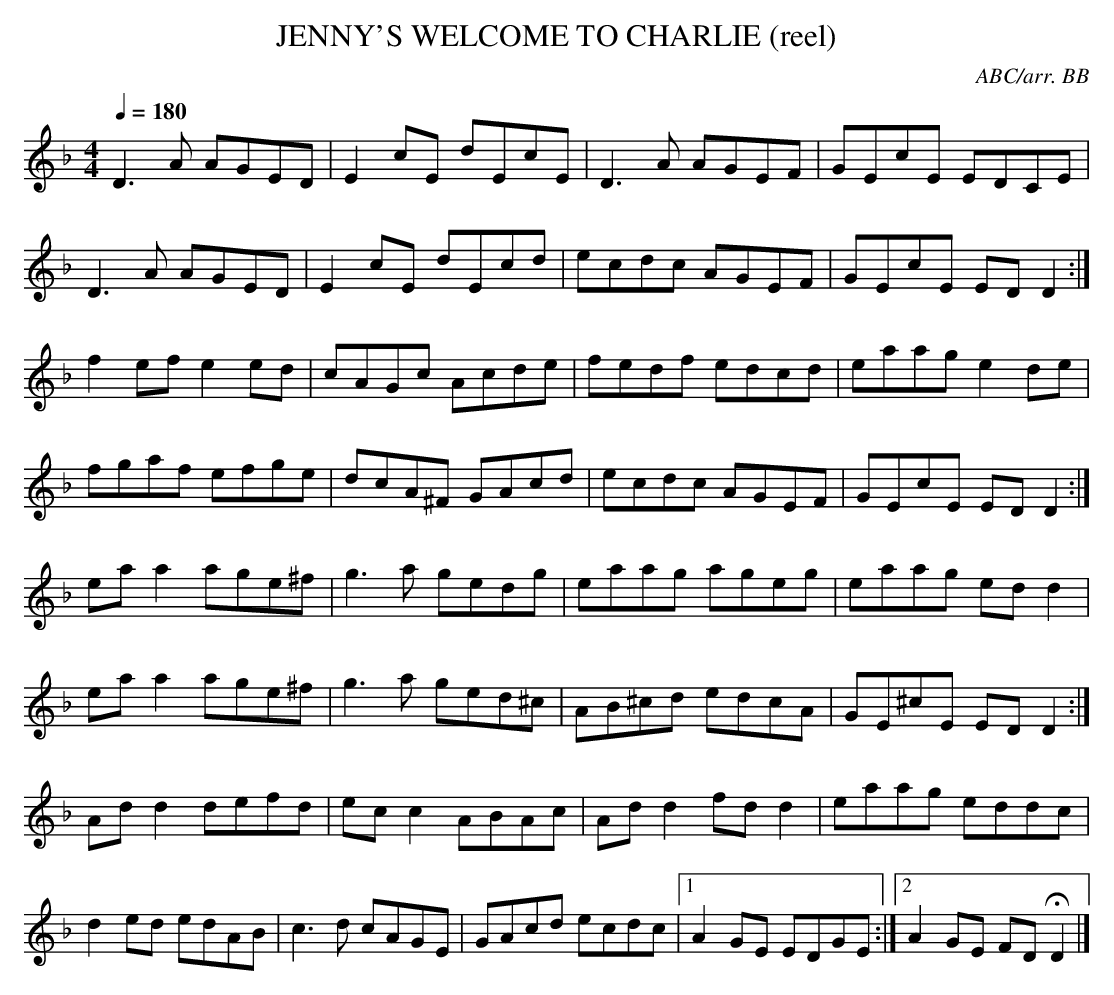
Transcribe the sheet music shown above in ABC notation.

X:1
T:JENNY'S WELCOME TO CHARLIE (reel)
C:ABC/arr. BB
L:1/8
M:4/4
Q:1/4=180
K:Dm
D3A AGED|E2cE dEcE|D3A AGEF|GEcE EDCE|
D3A AGED|E2cE dEcd|ecdc AGEF|GEcE ED D2:|
f2ef e2 ed|cAGc Acde|fedf edcd|eaag e2 de|
fgaf efge|dcA^F GAcd|ecdc AGEF|GEcE ED D2:|
ea a2 age^f|g3 a gedg|eaag ageg|eaag ed d2|
ea a2 age^f|g3 a ged^c|AB^cd edcA|GE^cE ED D2:|
Ad d2 defd|ec c2 ABAc|Ad d2 fd d2|eaag eddc|
d2 ed edAB|c3 d cAGE|GAcd ecdc|1 A2GE EDGE:|\
[2 A2GE FDHD2|]
